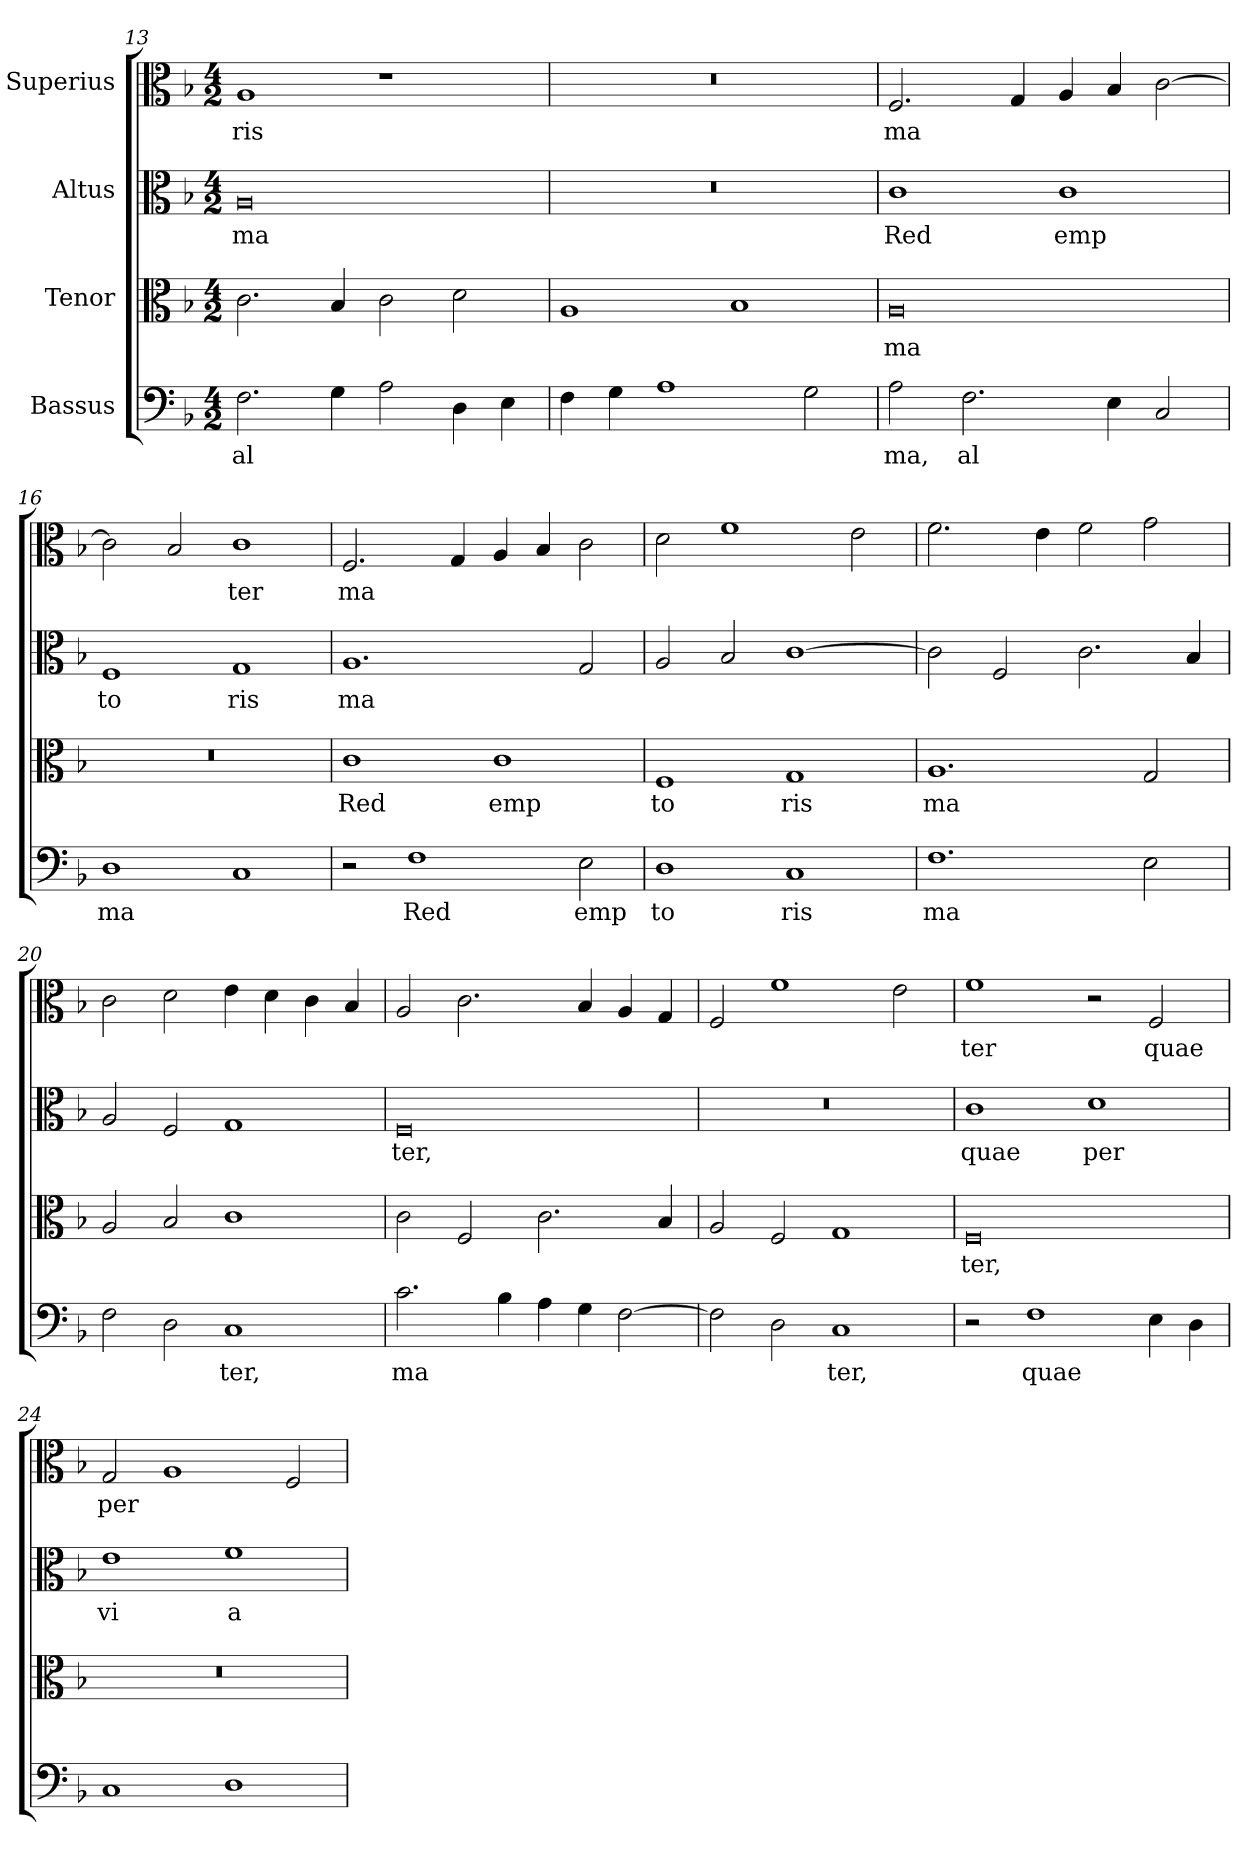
**kern	**text	**kern	**text	**kern	**text	**kern	**text
*part4	*part4	*part3	*part3	*part2	*part2	*part1	*part1
*staff4	*staff4	*staff3	*staff3	*staff2	*staff2	*staff1	*staff1
*I"Bassus	*	*I"Tenor	*	*I"Altus	*	*I"Superius	*
!!LO:PB:g=z
*clefF4	*	*clefC3	*	*clefC3	*	*clefC3	*
*k[b-]	*	*k[b-]	*	*k[b-]	*	*k[b-]	*
*F:	*	*F:	*	*F:	*	*F:	*
*M4/2	*	*M4/2	*	*M4/2	*	*M4/2	*
=13	=13	=13	=13	=13	=13	=13	=13
2.F\	al	2.c\	.	0A	ma	1A	ris
4G\	.	4B-/	.	.	.	.	.
2A\	.	2c\	.	.	.	1r	.
4D\	.	2d\	.	.	.	.	.
4E\	.	.	.	.	.	.	.
=14	=14	=14	=14	=14	=14	=14	=14
4F\	.	1A	.	0r	.	0r	.
4G\	.	.	.	.	.	.	.
1A	.	.	.	.	.	.	.
.	.	1B-	.	.	.	.	.
2G\	.	.	.	.	.	.	.
=15	=15	=15	=15	=15	=15	=15	=15
2A\	ma,	0A	ma	1c	Red	2.F/	ma
2.F\	al	.	.	.	.	.	.
.	.	.	.	.	.	4G/	.
.	.	.	.	1c	emp	4A/	.
4E\	.	.	.	.	.	4B-/	.
2C/	.	.	.	.	.	[2c\	.
=16	=16	=16	=16	=16	=16	=16	=16
1D	ma	0r	.	1F	to	2c\]	.
.	.	.	.	.	.	2B-/	.
1C	.	.	.	1G	ris	1c	ter
!!LO:LB:g=z
=17	=17	=17	=17	=17	=17	=17	=17
2r	.	1c	Red	1.A	ma	2.F/	ma
1F	Red	.	.	.	.	.	.
.	.	.	.	.	.	4G/	.
.	.	1c	emp	.	.	4A/	.
.	.	.	.	.	.	4B-/	.
2E\	emp	.	.	2G/	.	2c\	.
=18	=18	=18	=18	=18	=18	=18	=18
1D	to	1F	to	2A/	.	2d\	.
.	.	.	.	2B-/	.	1f	.
1C	ris	1G	ris	[1c	.	.	.
.	.	.	.	.	.	2e\	.
=19	=19	=19	=19	=19	=19	=19	=19
1.F	ma	1.A	ma	2c\]	.	2.f\	.
.	.	.	.	2F/	.	.	.
.	.	.	.	.	.	4e\	.
.	.	.	.	2.c\	.	2f\	.
2E\	.	2G/	.	.	.	2g\	.
.	.	.	.	4B-/	.	.	.
=20	=20	=20	=20	=20	=20	=20	=20
2F\	.	2A/	.	2A/	.	2c\	.
2D\	.	2B-/	.	2F/	.	2d\	.
1C	ter,	1c	.	1G	.	4e\	.
.	.	.	.	.	.	4d\	.
.	.	.	.	.	.	4c\	.
.	.	.	.	.	.	4B-/	.
!!LO:LB:g=z
=21	=21	=21	=21	=21	=21	=21	=21
2.c\	ma	2c\	.	0F	ter,	2A/	.
.	.	2F/	.	.	.	2.c\	.
4B-\	.	.	.	.	.	.	.
4A\	.	2.c\	.	.	.	.	.
4G\	.	.	.	.	.	4B-/	.
[2F\	.	.	.	.	.	4A/	.
.	.	4B-/	.	.	.	4G/	.
=22	=22	=22	=22	=22	=22	=22	=22
2F\]	.	2A/	.	0r	.	2F/	.
2D\	.	2F/	.	.	.	1f	.
1C	ter,	1G	.	.	.	.	.
.	.	.	.	.	.	2e\	.
=23	=23	=23	=23	=23	=23	=23	=23
2r	.	0F	ter,	1c	quae	1f	ter
1F	quae	.	.	.	.	.	.
.	.	.	.	1d	per	2r	.
4E\	.	.	.	.	.	2F/	quae
4D\	.	.	.	.	.	.	.
=24	=24	=24	=24	=24	=24	=24	=24
1C	.	0r	.	1e	vi	2G/	per
.	.	.	.	.	.	1A	.
1D	.	.	.	1f	a	.	.
.	.	.	.	.	.	2F/	.
=	=	=	=	=	=	=	=
*-	*-	*-	*-	*-	*-	*-	*-
